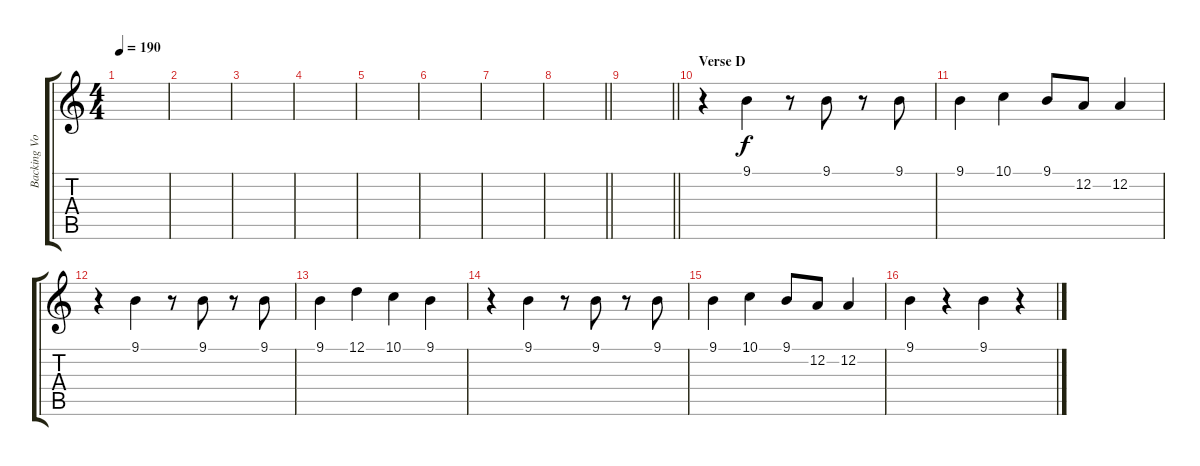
\track ("Backing Vocals" "Backing Vo") {instrument lead6voice}
\staff {score tabs}
\tuning (D4 A3 F3 C3 G2 D2) {hide}
\ts (4 4)
\section ("" "")
\tempo 190
\clef g2
\ks c
|
|
|
|
|
|
|
\barLineRight lightlight
|
\barLineRight lightlight
|
\section ("" "Verse D")
r.4{volume 10} 9.1.4 r.8 9.1.8 r.8 9.1.8 |
9.1.4 10.1.4 9.1.8 12.2.8 12.2.4 |
r.4 9.1.4 r.8 9.1.8 r.8 9.1.8 |
9.1.4 12.1.4 10.1.4 9.1.4 |
r.4 9.1.4 r.8 9.1.8 r.8 9.1.8 |
9.1.4 10.1.4 9.1.8 12.2.8 12.2.4 |
9.1.4 r.4 9.1.4 r.4
